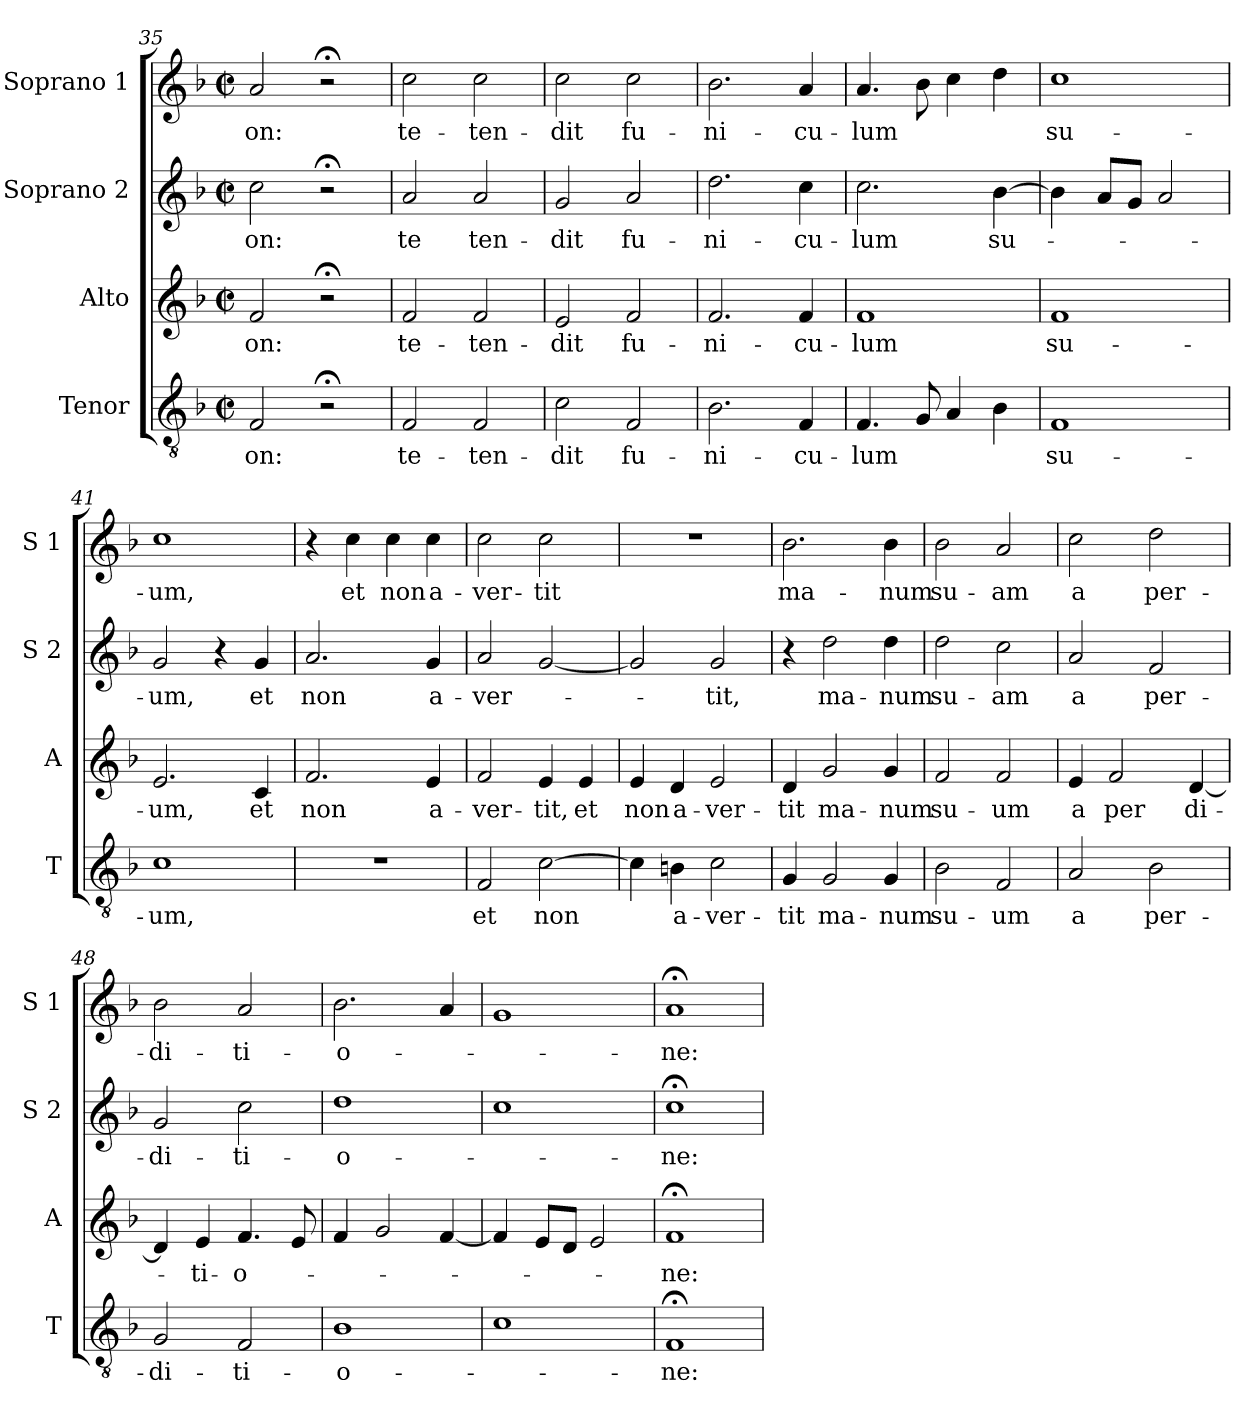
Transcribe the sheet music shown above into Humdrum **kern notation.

**kern	**text	**kern	**text	**kern	**text	**kern	**text
*part4	*part4	*part3	*part3	*part2	*part2	*part1	*part1
*staff4	*staff4	*staff3	*staff3	*staff2	*staff2	*staff1	*staff1
*I"Tenor	*	*I"Alto	*	*I"Soprano 2	*	*I"Soprano 1	*
*I'T	*	*I'A	*	*I'S 2	*	*I'S 1	*
*clefGv2	*	*clefG2	*	*clefG2	*	*clefG2	*
*k[b-]	*	*k[b-]	*	*k[b-]	*	*k[b-]	*
*F:	*	*F:	*	*F:	*	*F:	*
*M2/2	*	*M2/2	*	*M2/2	*	*M2/2	*
*met(c|)	*	*met(c|)	*	*met(c|)	*	*met(c|)	*
=35	=35	=35	=35	=35	=35	=35	=35
!	!LO:LY:b	!	!LO:LY:b	!	!LO:LY:b	!	!LO:LY:b
2F/	-on:	2f/	-on:	2cc\	-on:	2a/	-on:
2r;<	.	2r;<	.	2r;<	.	2r;<	.
=36	=36	=36	=36	=36	=36	=36	=36
!	!LO:LY:b	!	!LO:LY:b	!	!LO:LY:b	!	!LO:LY:b
2F/	te-	2f/	te-	2a/	te	2cc\	te-
!	!LO:LY:b	!	!LO:LY:b	!	!LO:LY:b	!	!LO:LY:b
2F/	-ten-	2f/	-ten-	2a/	ten-	2cc\	-ten-
!!LO:PB:g=z
=37	=37	=37	=37	=37	=37	=37	=37
!	!LO:LY:b	!	!LO:LY:b	!	!LO:LY:b	!	!LO:LY:b
2c\	-dit	2e/	-dit	2g/	-dit	2cc\	-dit
!	!LO:LY:b	!	!LO:LY:b	!	!LO:LY:b	!	!LO:LY:b
2F/	fu-	2f/	fu-	2a/	fu-	2cc\	fu-
=38	=38	=38	=38	=38	=38	=38	=38
!	!LO:LY:b	!	!LO:LY:b	!	!LO:LY:b	!	!LO:LY:b
2.B-\	-ni-	2.f/	-ni-	2.dd\	-ni-	2.b-\	-ni-
!	!LO:LY:b	!	!LO:LY:b	!	!LO:LY:b	!	!LO:LY:b
4F/	-cu-	4f/	-cu-	4cc\	-cu-	4a/	-cu-
=39	=39	=39	=39	=39	=39	=39	=39
!	!LO:LY:b	!	!LO:LY:b	!	!LO:LY:b	!	!LO:LY:b
4.F/	-lum	1f	-lum	2.cc\	-lum	4.a/	-lum
8G/	.	.	.	.	.	8b-\	.
4A/	.	.	.	.	.	4cc\	.
!	!	!	!	!	!LO:LY:b	!	!
4B-\	.	.	.	[4b-\	su-	4dd\	.
=40	=40	=40	=40	=40	=40	=40	=40
!	!LO:LY:b	!	!LO:LY:b	!	!	!	!LO:LY:b
1F	su-	1f	su-	4b-\]	.	1cc	su-
.	.	.	.	8a/L	.	.	.
.	.	.	.	8g/J	.	.	.
.	.	.	.	2a/	.	.	.
=41	=41	=41	=41	=41	=41	=41	=41
!	!LO:LY:b	!	!LO:LY:b	!	!LO:LY:b	!	!LO:LY:b
1c	-um,	2.e/	-um,	2g/	-um,	1cc	-um,
.	.	.	.	4r	.	.	.
!	!	!	!LO:LY:b	!	!LO:LY:b	!	!
.	.	4c/	et	4g/	et	.	.
=42	=42	=42	=42	=42	=42	=42	=42
!	!	!	!LO:LY:b	!	!LO:LY:b	!	!
1r	.	2.f/	non	2.a/	non	4r	.
!	!	!	!	!	!	!	!LO:LY:b
.	.	.	.	.	.	4cc\	et
!	!	!	!	!	!	!	!LO:LY:b
.	.	.	.	.	.	4cc\	non
!	!	!	!LO:LY:b	!	!LO:LY:b	!	!LO:LY:b
.	.	4e/	a-	4g/	a-	4cc\	a-
!!LO:LB:g=z
=43	=43	=43	=43	=43	=43	=43	=43
!	!LO:LY:b	!	!LO:LY:b	!	!LO:LY:b	!	!LO:LY:b
2F/	et	2f/	-ver-	2a/	-ver-	2cc\	-ver-
!	!LO:LY:b	!	!LO:LY:b	!	!	!	!LO:LY:b
[2c\	non	4e/	-tit,	[2g/	.	2cc\	-tit
!	!	!	!LO:LY:b	!	!	!	!
.	.	4e/	et	.	.	.	.
=44	=44	=44	=44	=44	=44	=44	=44
!	!	!	!LO:LY:b	!	!	!	!
4c\]	.	4e/	non	2g/]	.	1r	.
!	!LO:LY:b	!	!LO:LY:b	!	!	!	!
4Bn\	a-	4d/	a-	.	.	.	.
!	!LO:LY:b	!	!LO:LY:b	!	!LO:LY:b	!	!
2c\	-ver-	2e/	-ver-	2g/	-tit,	.	.
=45	=45	=45	=45	=45	=45	=45	=45
!	!LO:LY:b	!	!LO:LY:b	!	!	!	!LO:LY:b
4G/	-tit	4d/	-tit	4r	.	2.b-\	ma-
!	!LO:LY:b	!	!LO:LY:b	!	!LO:LY:b	!	!
2G/	ma-	2g/	ma-	2dd\	ma-	.	.
!	!LO:LY:b	!	!LO:LY:b	!	!LO:LY:b	!	!LO:LY:b
4G/	-num	4g/	-num	4dd\	-num	4b-\	-num
=46	=46	=46	=46	=46	=46	=46	=46
!	!LO:LY:b	!	!LO:LY:b	!	!LO:LY:b	!	!LO:LY:b
2B-\	su-	2f/	su-	2dd\	su-	2b-\	su-
!	!LO:LY:b	!	!LO:LY:b	!	!LO:LY:b	!	!LO:LY:b
2F/	-um	2f/	-um	2cc\	-am	2a/	-am
=47	=47	=47	=47	=47	=47	=47	=47
!	!LO:LY:b	!	!LO:LY:b	!	!LO:LY:b	!	!LO:LY:b
2A/	a	4e/	a	2a/	a	2cc\	a
!	!	!	!LO:LY:b	!	!	!	!
.	.	2f/	per	.	.	.	.
!	!LO:LY:b	!	!	!	!LO:LY:b	!	!LO:LY:b
2B-\	per-	.	.	2f/	per-	2dd\	per-
!	!	!	!LO:LY:b	!	!	!	!
.	.	[4d/	di-	.	.	.	.
=48	=48	=48	=48	=48	=48	=48	=48
!	!LO:LY:b	!	!	!	!LO:LY:b	!	!LO:LY:b
2G/	-di-	4d/]	.	2g/	-di-	2b-\	-di-
!	!	!	!LO:LY:b	!	!	!	!
.	.	4e/	-ti-	.	.	.	.
!	!LO:LY:b	!	!LO:LY:b	!	!LO:LY:b	!	!LO:LY:b
2F/	-ti-	4.f/	-o-	2cc\	-ti-	2a/	-ti-
.	.	8e/	.	.	.	.	.
!!LO:LB:g=z
=49	=49	=49	=49	=49	=49	=49	=49
!	!LO:LY:b	!	!	!	!LO:LY:b	!	!LO:LY:b
1B-	-o-	4f/	.	1dd	-o-	2.b-\	-o-
.	.	2g/	.	.	.	.	.
.	.	[4f/	.	.	.	4a/	.
=50	=50	=50	=50	=50	=50	=50	=50
1c	.	4f/]	.	1cc	.	1g	.
.	.	8e/L	.	.	.	.	.
.	.	8d/J	.	.	.	.	.
.	.	2e/	.	.	.	.	.
=51	=51	=51	=51	=51	=51	=51	=51
!	!LO:LY:b	!	!LO:LY:b	!	!LO:LY:b	!	!LO:LY:b
1F;<	-ne:	1f;<	-ne:	1cc;<	-ne:	1a;<	-ne:
=	=	=	=	=	=	=	=
*-	*-	*-	*-	*-	*-	*-	*-
